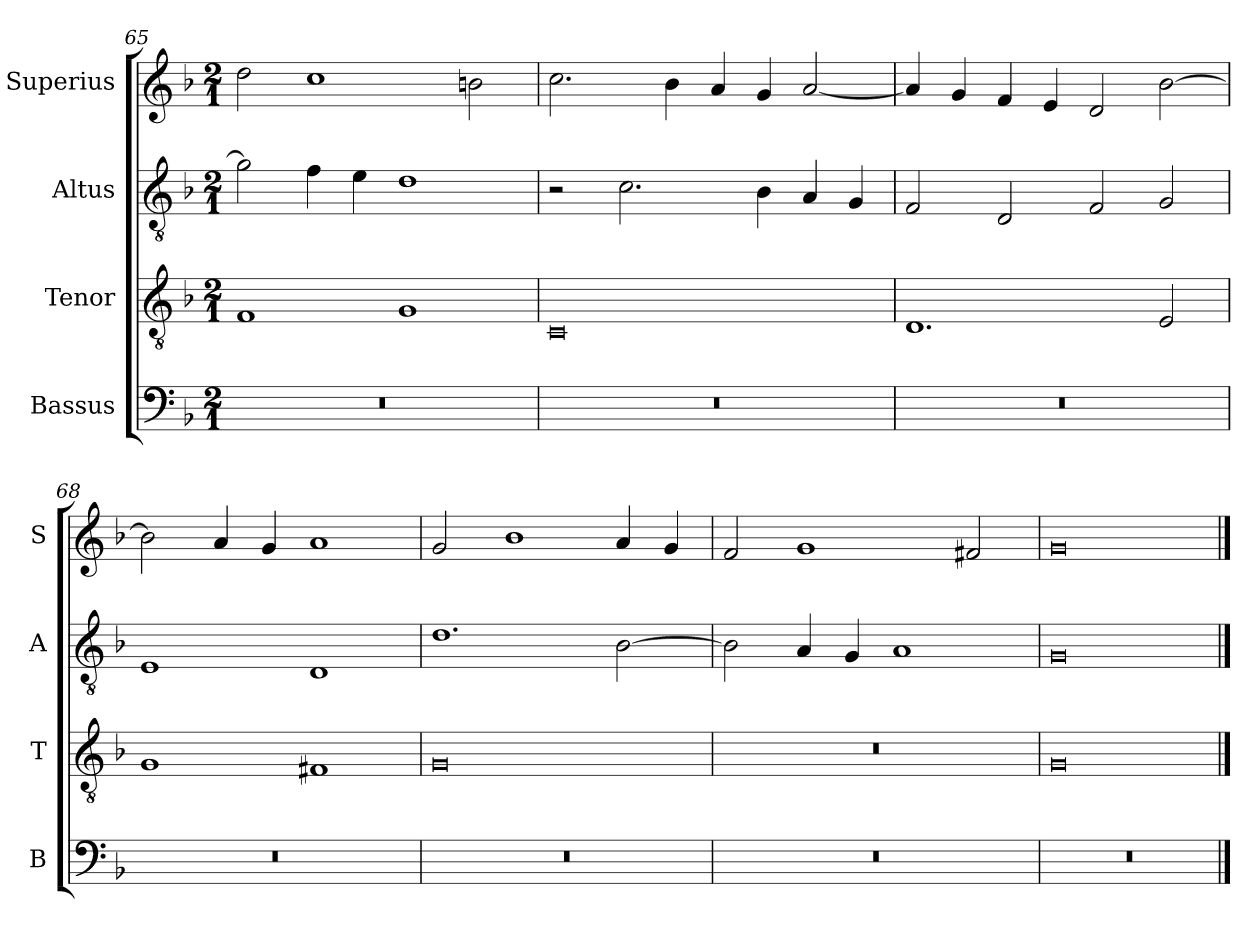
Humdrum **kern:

**kern	**kern	**kern	**kern
*part4	*part3	*part2	*part1
*staff4	*staff3	*staff2	*staff1
*I"Bassus	*I"Tenor	*I"Altus	*I"Superius
*I'B	*I'T	*I'A	*I'S
*clefF4	*clefGv2	*clefGv2	*clefG2
*k[b-]	*k[b-]	*k[b-]	*k[b-]
*M2/1	*M2/1	*M2/1	*M2/1
=65	=65	=65	=65
0r	1F	2g\]	2dd\
.	.	4f\	1cc
.	.	4e\	.
.	1G	1d	.
.	.	.	2bn\
=66	=66	=66	=66
0r	0C	2r	2.cc\
.	.	2.c\	.
.	.	.	4b-\
.	.	.	4a/
.	.	4B-\	4g/
.	.	4A/	[2a/
.	.	4G/	.
=67	=67	=67	=67
0r	1.D	2F/	4a/]
.	.	.	4g/
.	.	2D/	4f/
.	.	.	4e/
.	.	2F/	2d/
.	2E/	2G/	[2b-\
=68	=68	=68	=68
0r	1G	1E	2b-\]
.	.	.	4a/
.	.	.	4g/
.	1F#X	1D	1a
=69	=69	=69	=69
0r	0G	1.d	2g/
.	.	.	1b-
.	.	[2B-\	4a/
.	.	.	4g/
=70	=70	=70	=70
0r	0r	2B-\]	2f/
.	.	4A/	1g
.	.	4G/	.
.	.	1A	.
.	.	.	2f#X/
=71	=71	=71	=71
0r	0G	0G	0g
==	==	==	==
*-	*-	*-	*-
